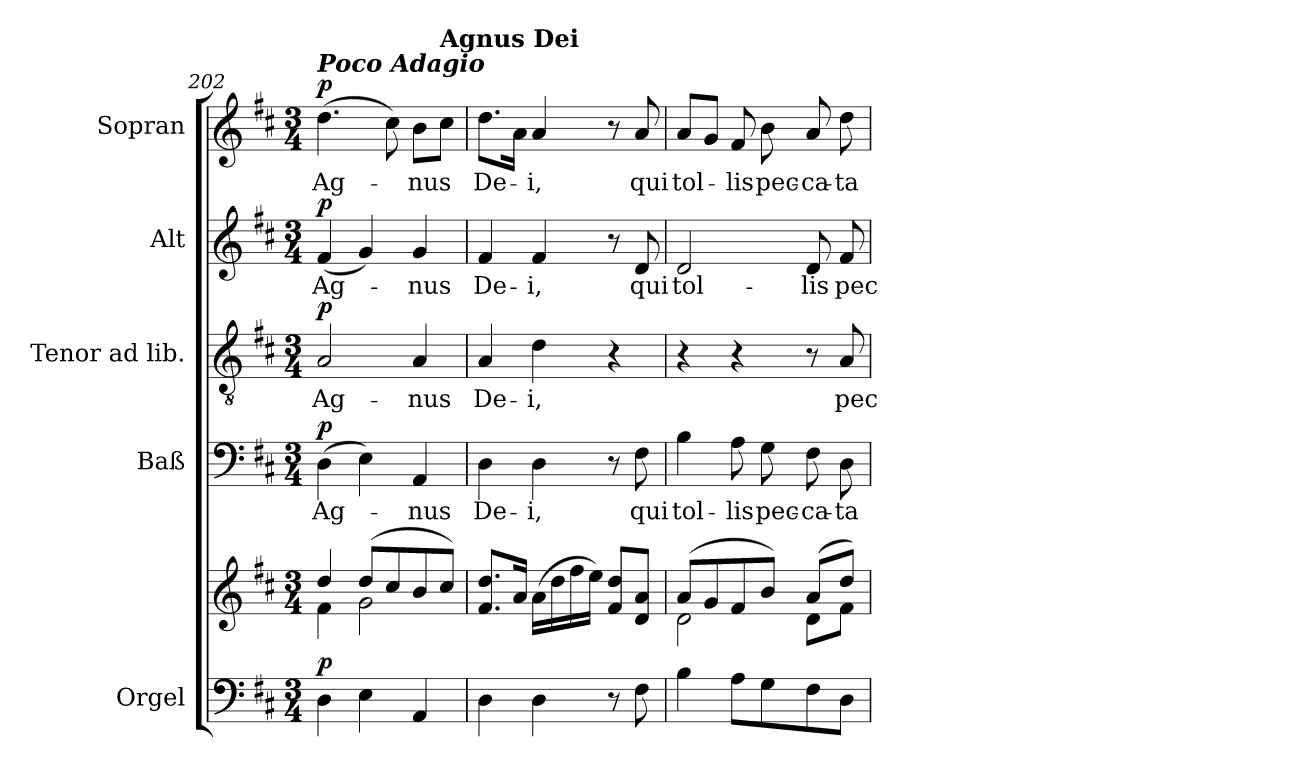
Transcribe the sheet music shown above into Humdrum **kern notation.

**kern	**kern	**dynam	**kern	**text	**dynam	**kern	**text	**dynam	**kern	**text	**dynam	**kern	**text	**dynam
*part5	*part5	*part5	*part4	*part4	*part4	*part3	*part3	*part3	*part2	*part2	*part2	*part1	*part1	*part1
*staff6	*staff5	*staff5/6	*staff4	*staff4	*staff4	*staff3	*staff3	*staff3	*staff2	*staff2	*staff2	*staff1	*staff1	*staff1
*I"Orgel	*	*	*I"Baß	*	*	*I"Tenor ad lib.	*	*	*I"Alt	*	*	*I"Sopran	*	*
!!LO:LB:g=z
*clefF4	*clefG2	*	*clefF4	*	*	*clefGv2	*	*	*clefG2	*	*	*clefG2	*	*
*k[f#c#]	*k[f#c#]	*	*k[f#c#]	*	*	*k[f#c#]	*	*	*k[f#c#]	*	*	*k[f#c#]	*	*
*D:	*D:	*	*D:	*	*	*D:	*	*	*D:	*	*	*D:	*	*
*M3/4	*M3/4	*	*M3/4	*	*	*M3/4	*	*	*M3/4	*	*	*M3/4	*	*
=202	=202	=202	=202	=202	=202	=202	=202	=202	=202	=202	=202	=202	=202	=202
*	*^	*	*	*	*	*	*	*	*	*	*	*	*	*
!	!	!	!	!	!	!	!	!	!	!	!	!	!LO:TX:a:Bi:t=Poco Adagio	!	!
!	!	!	!LO:DY:a=2	!	!LO:LY:b	!LO:DY:a	!	!LO:LY:b	!LO:DY:a	!	!LO:LY:b	!LO:DY:a	!	!LO:LY:b	!LO:DY:a
4D\	4dd/	4f#\	p	(>4D\	Ag-	p	2A/	Ag-	p	(<4f#/	Ag-	p	(>4.dd\	Ag-	p
4E\	(>8dd/L	2g\	.	4E\)	.	.	.	.	.	4g/)	.	.	.	.	.
.	8cc#/	.	.	.	.	.	.	.	.	.	.	.	8cc#\)	.	.
!	!	!	!	!	!LO:LY:b	!	!	!LO:LY:b	!	!	!LO:LY:b	!	!	!LO:LY:b	!
4AA/	8b/	.	.	4AA/	-nus	.	4A/	-nus	.	4g/	-nus	.	8b\L	-nus	.
!	!	!	!	!	!	!	!	!	!	!	!	!	!LO:TX:a:B:t=Agnus Dei	!	!
.	8cc#/J)	.	.	.	.	.	.	.	.	.	.	.	8cc#\J	.	.
*	*v	*v	*	*	*	*	*	*	*	*	*	*	*	*	*
=203	=203	=203	=203	=203	=203	=203	=203	=203	=203	=203	=203	=203	=203	=203
!	!	!	!	!LO:LY:b	!	!	!LO:LY:b	!	!	!LO:LY:b	!	!	!LO:LY:b	!
4D\	8.f#/ 8.dd/L	.	4D\	De-	.	4A/	De-	.	4f#/	De-	.	8.dd\L	De-	.
.	16a/Jk	.	.	.	.	.	.	.	.	.	.	16a\Jk	.	.
!	!	!	!	!LO:LY:b	!	!	!LO:LY:b	!	!	!LO:LY:b	!	!	!LO:LY:b	!
4D\	(>16a\LL	.	4D\	-i,	.	4d\	-i,	.	4f#/	-i,	.	4a/	-i,	.
.	16dd\	.	.	.	.	.	.	.	.	.	.	.	.	.
.	16ff#\	.	.	.	.	.	.	.	.	.	.	.	.	.
.	16ee\JJ)	.	.	.	.	.	.	.	.	.	.	.	.	.
8r	8f#/ 8dd/L	.	8r	.	.	4r	.	.	8r	.	.	8r	.	.
!	!	!	!	!LO:LY:b	!	!	!	!	!	!LO:LY:b	!	!	!LO:LY:b	!
8F#\	8d/ 8a/J	.	8F#\	qui	.	.	.	.	8d/	qui	.	8a/	qui	.
=204	=204	=204	=204	=204	=204	=204	=204	=204	=204	=204	=204	=204	=204	=204
*	*^	*	*	*	*	*	*	*	*	*	*	*	*	*
!	!	!	!	!	!LO:LY:b	!	!	!	!	!	!LO:LY:b	!	!	!LO:LY:b	!
4B\	(>8a/L	2d\	.	4B\	tol-	.	4r	.	.	2d/	tol-	.	8a/L	tol-	.
.	8g/	.	.	.	.	.	.	.	.	.	.	.	8g/J	.	.
!	!	!	!	!	!LO:LY:b	!	!	!	!	!	!	!	!	!LO:LY:b	!
8A\L	8f#/	.	.	8A\	-lis	.	4r	.	.	.	.	.	8f#/	-lis	.
!	!	!	!	!	!LO:LY:b	!	!	!	!	!	!	!	!	!LO:LY:b	!
8G\	8b/J)	.	.	8G\	pec-	.	.	.	.	.	.	.	8b\	pec-	.
!	!	!	!	!	!LO:LY:b	!	!	!	!	!	!LO:LY:b	!	!	!LO:LY:b	!
8F#\	(>8a/L	8d\L	.	8F#\	-ca-	.	8r	.	.	8d/	-lis	.	8a/	-ca-	.
!	!	!	!	!	!LO:LY:b	!	!	!LO:LY:b	!	!	!LO:LY:b	!	!	!LO:LY:b	!
8D\J	8dd/J)	8f#\J	.	8D\	-ta	.	8A/	pec-	.	8f#/	pec	.	8dd\	-ta	.
*	*v	*v	*	*	*	*	*	*	*	*	*	*	*	*	*
=	=	=	=	=	=	=	=	=	=	=	=	=	=	=
*-	*-	*-	*-	*-	*-	*-	*-	*-	*-	*-	*-	*-	*-	*-
